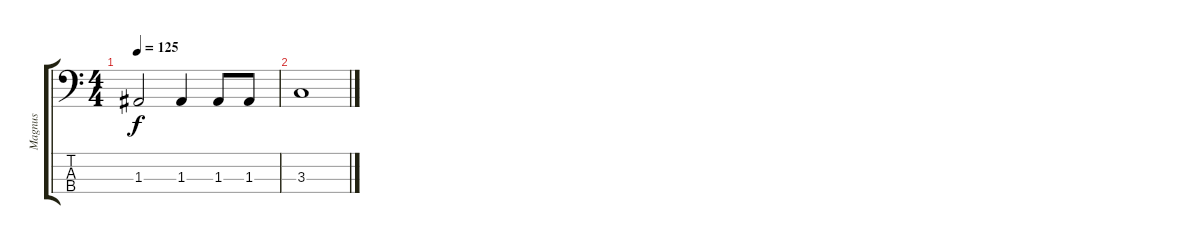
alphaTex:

\track ("Magnus" "Magnus") {instrument electricbassfinger}
\staff {score tabs}
\tuning (G2 D2 A1 E1) {hide}
\ts (4 4)
\tempo 125
\clef f4
\ks c
1.3.2{dy f} 1.3.4 1.3.8 1.3.8 |
3.3.1
